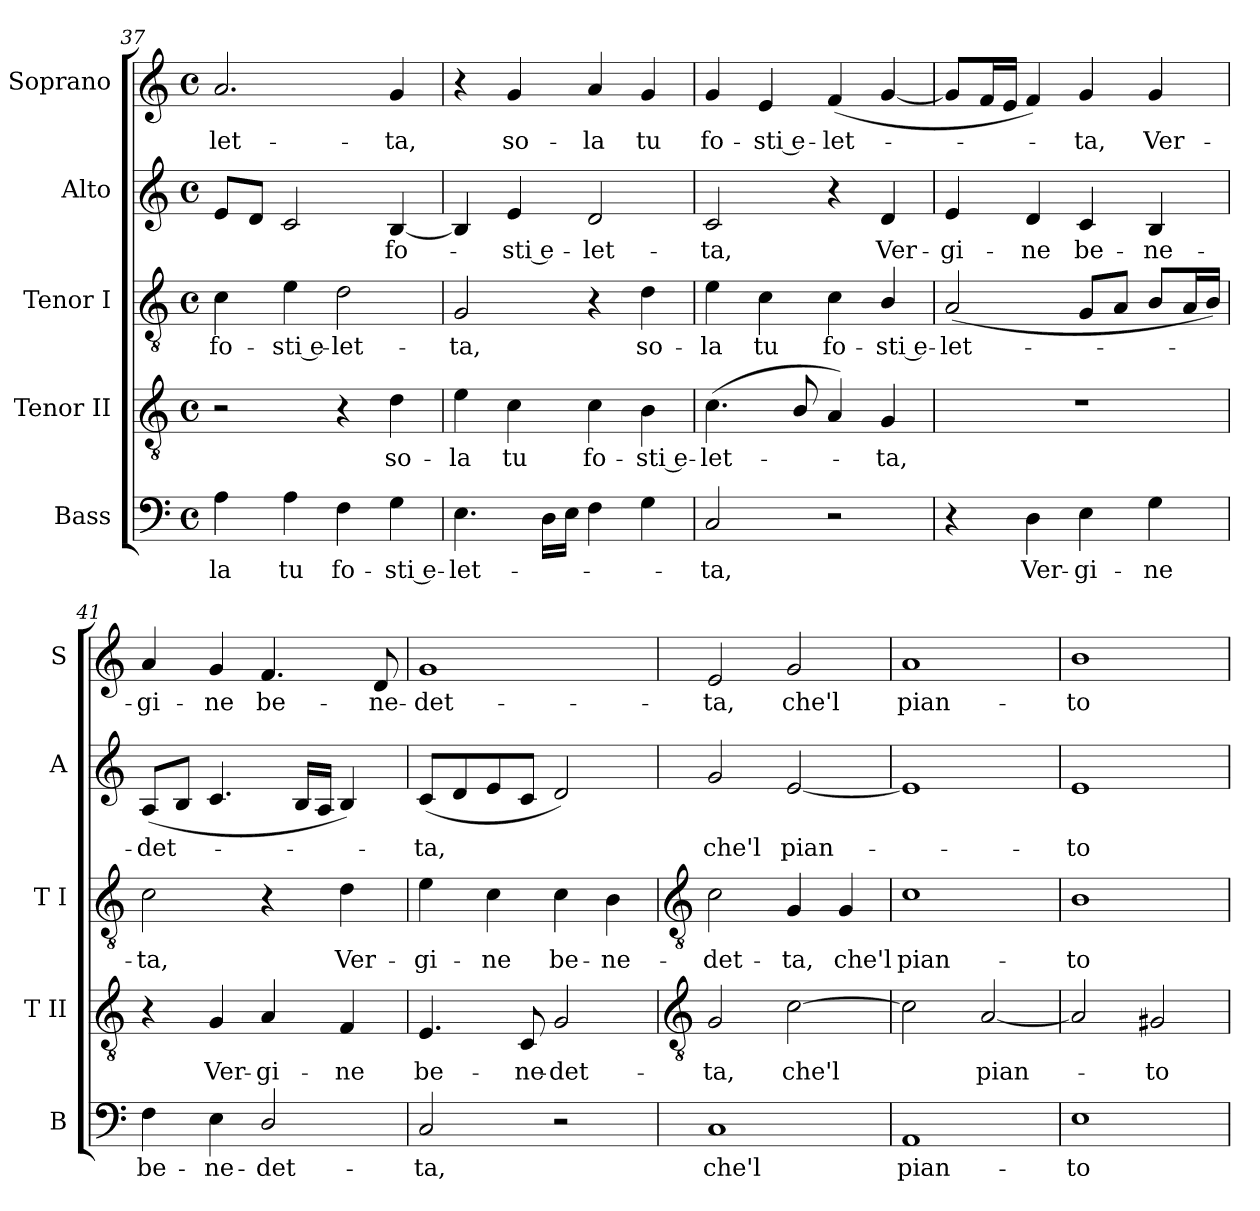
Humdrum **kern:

**kern	**text	**kern	**text	**kern	**text	**kern	**text	**kern	**text
*part5	*part5	*part4	*part4	*part3	*part3	*part2	*part2	*part1	*part1
*staff5	*staff5	*staff4	*staff4	*staff3	*staff3	*staff2	*staff2	*staff1	*staff1
*I"Bass	*	*I"Tenor II	*	*I"Tenor I	*	*I"Alto	*	*I"Soprano	*
*I'B	*	*I'T II	*	*I'T I	*	*I'A	*	*I'S	*
!!LO:LB:g=z
*clefF4	*	*clefGv2	*	*clefGv2	*	*clefG2	*	*clefG2	*
*k[]	*	*k[]	*	*k[]	*	*k[]	*	*k[]	*
*C:	*	*C:	*	*C:	*	*C:	*	*C:	*
*M4/4	*	*M4/4	*	*M4/4	*	*M4/4	*	*M4/4	*
*met(c)	*	*met(c)	*	*met(c)	*	*met(c)	*	*met(c)	*
=37	=37	=37	=37	=37	=37	=37	=37	=37	=37
!	!LO:LY:b	!	!	!	!LO:LY:b	!	!	!	!LO:LY:b
4A	-la	2r	.	4c	fo-	8eL	.	2.a	-let-
.	.	.	.	.	.	8dJ	.	.	.
!	!LO:LY:b	!	!	!	!LO:LY:b	!	!	!	!
4A	tu	.	.	4e	-sti e-	2c	.	.	.
!	!LO:LY:b	!	!	!	!LO:LY:b	!	!	!	!
4F	fo-	4r	.	2d	-let-	.	.	.	.
!	!LO:LY:b	!	!LO:LY:b	!	!	!	!LO:LY:b	!	!LO:LY:b
4G	-sti e-	4d	so-	.	.	[4B	fo-	4g	-ta,
=38	=38	=38	=38	=38	=38	=38	=38	=38	=38
!	!LO:LY:b	!	!LO:LY:b	!	!LO:LY:b	!	!	!	!
4.E	-let-	4e	-la	2G	-ta,	4B]	.	4r	.
!	!	!	!LO:LY:b	!	!	!	!LO:LY:b	!	!LO:LY:b
.	.	4c	tu	.	.	4e	sti e-	4g	so-
16DLL	.	.	.	.	.	.	.	.	.
16EJJ	.	.	.	.	.	.	.	.	.
!	!	!	!LO:LY:b	!	!	!	!LO:LY:b	!	!LO:LY:b
4F	.	4c	fo-	4r	.	2d	-let-	4a	-la
!	!	!	!LO:LY:b	!	!LO:LY:b	!	!	!	!LO:LY:b
4G	.	4B	-sti e-	4d	so-	.	.	4g	tu
=39	=39	=39	=39	=39	=39	=39	=39	=39	=39
!	!LO:LY:b	!	!LO:LY:b	!	!LO:LY:b	!	!LO:LY:b	!	!LO:LY:b
2C	ta,	(<4.c	-let-	4e	-la	2c	-ta,	4g	fo-
!	!	!	!	!	!LO:LY:b	!	!	!	!LO:LY:b
.	.	.	.	4c	tu	.	.	4e	-sti e-
.	.	8B/	.	.	.	.	.	.	.
!	!	!	!	!	!LO:LY:b	!	!	!	!LO:LY:b
2r	.	4A)	.	4c	fo-	4r	.	(<4f	-let-
!	!	!	!LO:LY:b	!	!LO:LY:b	!	!LO:LY:b	!	!
.	.	4G	ta,	4B/	-sti e-	4d	Ver-	[4g	.
=40	=40	=40	=40	=40	=40	=40	=40	=40	=40
!	!	!	!	!	!LO:LY:b	!	!LO:LY:b	!	!
4r	.	1r	.	(<2A	-let-	4e	-gi-	8gL]	.
.	.	.	.	.	.	.	.	16fL	.
.	.	.	.	.	.	.	.	16eJJ	.
!	!LO:LY:b	!	!	!	!	!	!LO:LY:b	!	!
4D	Ver-	.	.	.	.	4d	-ne	4f)	.
!	!LO:LY:b	!	!	!	!	!	!LO:LY:b	!	!LO:LY:b
4E	-gi-	.	.	8GL	.	4c	be-	4g	ta,
.	.	.	.	8AJ	.	.	.	.	.
!	!LO:LY:b	!	!	!	!	!	!LO:LY:b	!	!LO:LY:b
4G	-ne	.	.	8BL	.	4B	-ne-	4g	Ver-
.	.	.	.	16AL	.	.	.	.	.
.	.	.	.	16BJJ)	.	.	.	.	.
=41	=41	=41	=41	=41	=41	=41	=41	=41	=41
!	!LO:LY:b	!	!	!	!LO:LY:b	!	!LO:LY:b	!	!LO:LY:b
4F	be-	4r	.	2c	ta,	(<8AL	-det-	4a	-gi-
.	.	.	.	.	.	8BJ	.	.	.
!	!LO:LY:b	!	!LO:LY:b	!	!	!	!	!	!LO:LY:b
4E	-ne-	4G	Ver-	.	.	4.c	.	4g	-ne
!	!LO:LY:b	!	!LO:LY:b	!	!	!	!	!	!LO:LY:b
2D/	-det-	4A	-gi-	4r	.	.	.	4.f	be-
.	.	.	.	.	.	16BLL	.	.	.
.	.	.	.	.	.	16AJJ	.	.	.
!	!	!	!LO:LY:b	!	!LO:LY:b	!	!	!	!
.	.	4F	-ne	4d	Ver-	4B)	.	.	.
!	!	!	!	!	!	!	!	!	!LO:LY:b
.	.	.	.	.	.	.	.	8d	-ne-
=42	=42	=42	=42	=42	=42	=42	=42	=42	=42
!	!LO:LY:b	!	!LO:LY:b	!	!LO:LY:b	!	!LO:LY:b	!	!LO:LY:b
2C	-ta,	4.E	be-	4e	-gi-	(<8cL	ta,	1g	-det-
.	.	.	.	.	.	8d	.	.	.
!	!	!	!	!	!LO:LY:b	!	!	!	!
.	.	.	.	4c	-ne	8e	.	.	.
!	!	!	!LO:LY:b	!	!	!	!	!	!
.	.	8C	-ne-	.	.	8cJ	.	.	.
!	!	!	!LO:LY:b	!	!LO:LY:b	!	!	!	!
2r	.	2G	-det-	4c	be-	2d)	.	.	.
!	!	!	!	!	!LO:LY:b	!	!	!	!
.	.	.	.	4B	-ne-	.	.	.	.
!!LO:LB:g=z
=43	=43	=43	=43	=43	=43	=43	=43	=43	=43
*	*	*clefGv2	*	*clefGv2	*	*	*	*	*
!	!LO:LY:b	!	!LO:LY:b	!	!LO:LY:b	!	!LO:LY:b	!	!LO:LY:b
1C	che'l	2G	-ta,	2c	-det-	2g	che'l	2e	-ta,
!	!	!	!LO:LY:b	!	!LO:LY:b	!	!LO:LY:b	!	!LO:LY:b
.	.	[2c	che'l	4G	-ta,	[2e	pian-	2g	che'l
!	!	!	!	!	!LO:LY:b	!	!	!	!
.	.	.	.	4G	che'l	.	.	.	.
=44	=44	=44	=44	=44	=44	=44	=44	=44	=44
!	!LO:LY:b	!	!	!	!LO:LY:b	!	!	!	!LO:LY:b
1AA	pian-	2c]	.	1c	pian-	1e]	.	1a	pian-
!	!	!	!LO:LY:b	!	!	!	!	!	!
.	.	[2A	pian-	.	.	.	.	.	.
=45	=45	=45	=45	=45	=45	=45	=45	=45	=45
!	!LO:LY:b	!	!	!	!LO:LY:b	!	!LO:LY:b	!	!LO:LY:b
1E	-to	2A]	.	1B	-to	1e	to	1b	-to
!	!	!	!LO:LY:b	!	!	!	!	!	!
.	.	2G#X	to	.	.	.	.	.	.
=	=	=	=	=	=	=	=	=	=
*-	*-	*-	*-	*-	*-	*-	*-	*-	*-
